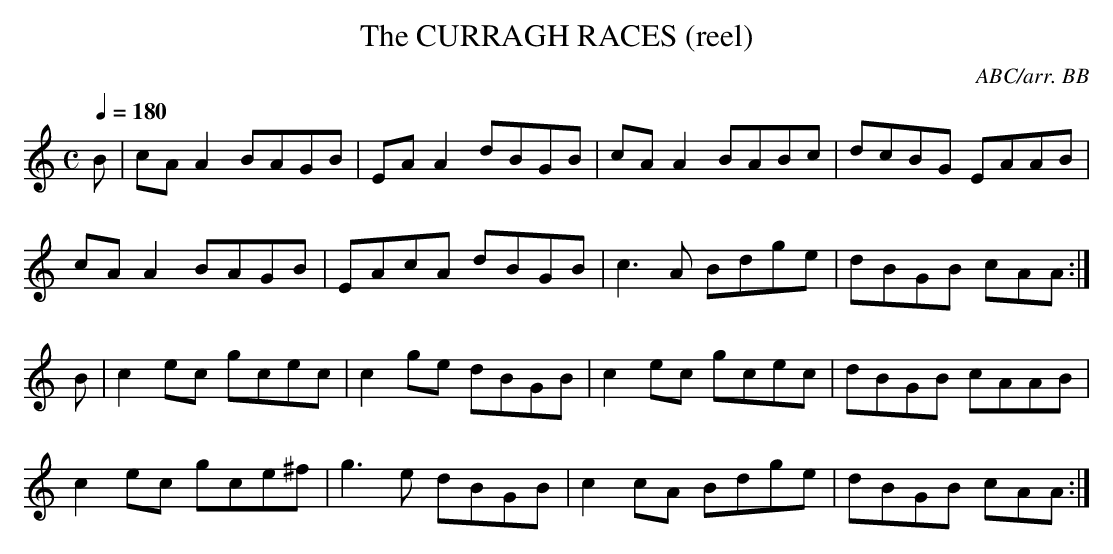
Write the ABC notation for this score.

X:1
T:CURRAGH RACES (reel), The
C:ABC/arr. BB
L:1/8
Q:1/4=180
M:C
K:Am % source key = Gm
B|cAA2 BAGB|EAA2 dBGB|cAA2 BABc| dcBG EAAB  |
cAA2 BAGB|EAcA dBGB|c3A Bdge|dBGB cAA:|
B|c2ec gcec|c2ge dBGB|c2ec gcec|dBGB cAAB|
c2ec gce^f|g3e dBGB|c2cA Bdge|dBGB cAA:|
